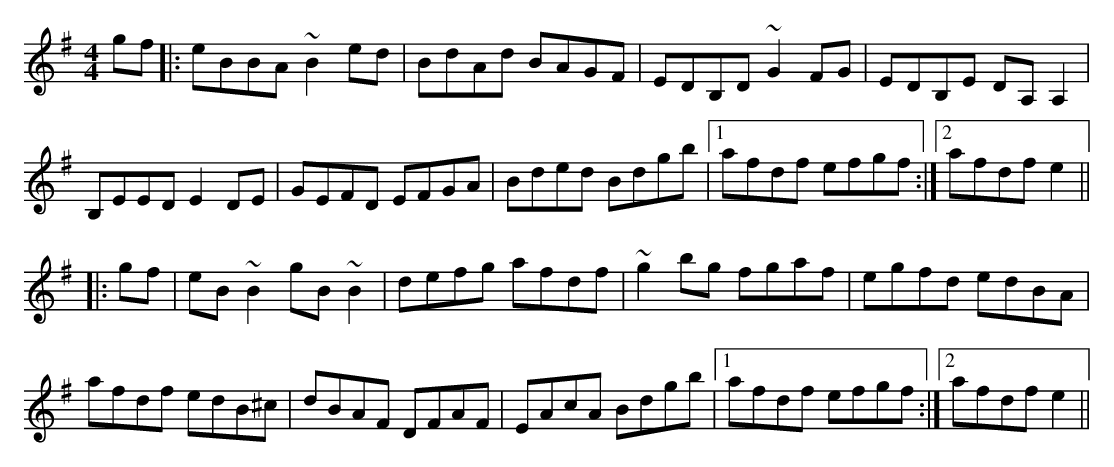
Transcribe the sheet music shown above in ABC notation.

X:1
M:4/4
K:Emin
gf|:eBBA ~B2 ed|BdAd BAGF|EDB,D ~G2 FG|EDB,E DA, A,2|
B,EED E2 DE|GEFD EFGA|Bded Bdgb|1 afdf efgf:|2 afdf e2||
|:gf |eB~B2 gB~B2|defg afdf|~g2 bg fgaf|egfd edBA|
afdf edB^c|dBAF DFAF|EAcA Bdgb|1 afdf efgf:|2 afdf e2||
